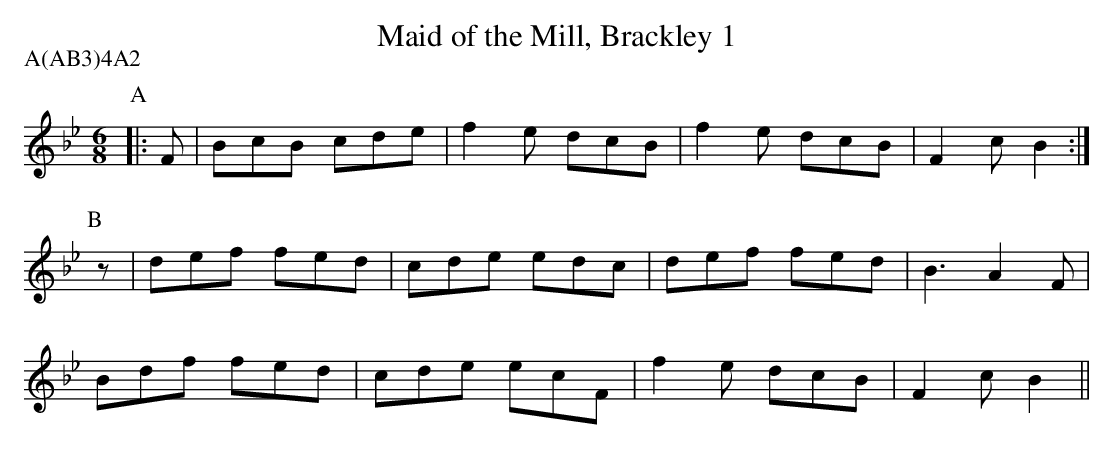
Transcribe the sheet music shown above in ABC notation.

X:1
T:Maid of the Mill, Brackley 1
M:6/8
L:1/8
P:A(AB3)4A2
K:Bb
P:A
|:F|BcB cde|f2e dcB|f2e dcB|F2c B2:|
P:B
z|def fed|cde edc|def fed|B3  A2F|
Bdf fed|cde ecF|f2e dcB|F2c B2||
